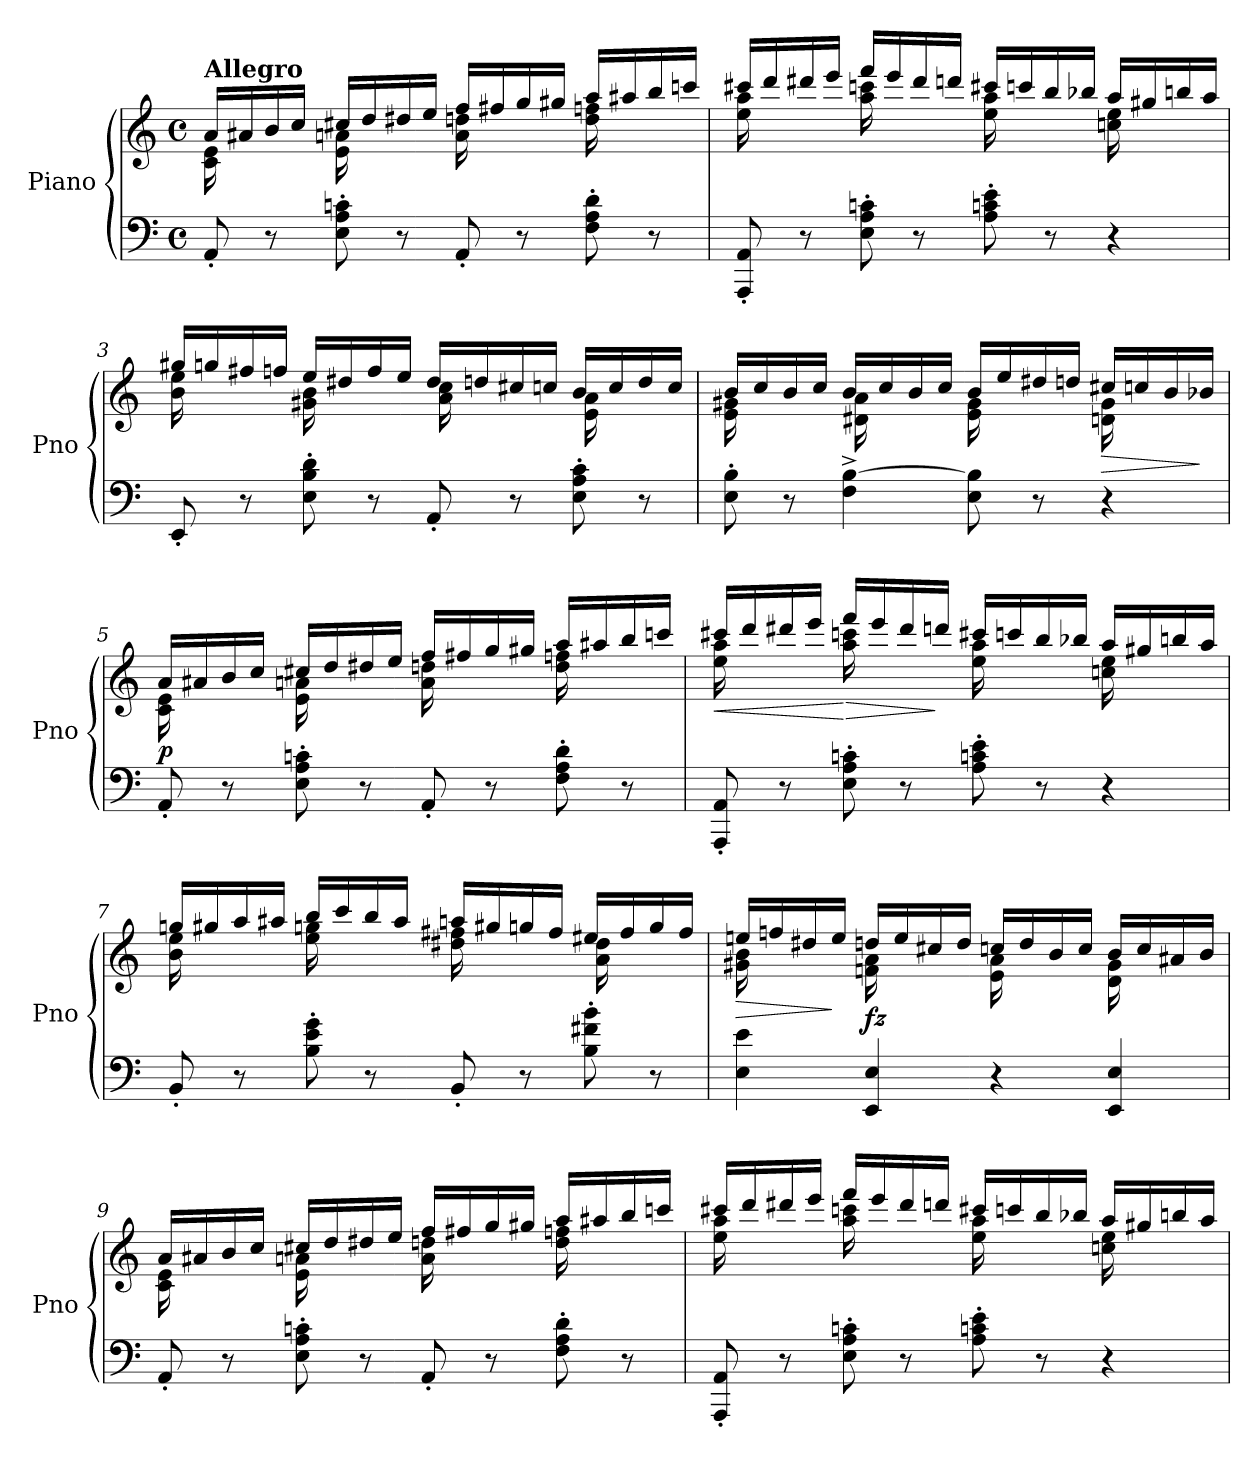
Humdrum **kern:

**kern	**kern	**dynam
*part1	*part1	*part1
*staff2	*staff1	*staff1/2
*I"Piano	*	*
*I'Pno	*	*
*clefF4	*clefG2	*
*k[]	*k[]	*
*M4/4	*M4/4	*
*met(c)	*met(c)	*
*MM144	*MM144	*
=1	=1	=1
*	*^	*
!	!LO:TX:a:B:t=Allegro	!	!
!	!	!	!LO:DY:a
!	!	!	!LO:DY:n=1:b
8AA'/	16a/LL	16c\ 16e\	other-dynamics p
.	16a#X/	8.ryy	.
8r	16b/	.	.
.	16cc/JJ	.	.
8E\' 8A\' 8cn\'	16cc#X/LL	16e\ 16an\	.
.	16dd/	8.ryy	.
8r	16dd#X/	.	.
.	16ee/JJ	.	.
!	!	!	!LO:DY:n=2:b
8AA'/	16ff/LL	16a\ 16ddn\	other-dynamics
.	16ff#X/	8.ryy	.
8r	16gg/	.	.
.	16gg#X/JJ	.	.
8F\' 8A\' 8d\'	16aa/LL	16dd\ 16ffn\	.
.	16aa#X/	8.ryy	.
8r	16bb/	.	.
.	16cccn/JJ	.	.
!!LO:LB:g=z	!!
=2	=2	=2	=2
8AAA/' 8AA/'	16ccc#X/LL	16ee\ 16aa\	.
.	16ddd/	8.ryy	.
8r	16ddd#X/	.	.
.	16eee/JJ	.	.
8E\' 8A\' 8cn\'	16fff/LL	16aa\ 16cccn\	.
.	16eee/	8.ryy	.
8r	16ddd#/	.	.
.	16dddn/JJ	.	.
8A\' 8cn\' 8e\'	16ccc#X/LL	16ee\ 16aa\	.
.	16cccn/	8.ryy	.
8r	16bb/	.	.
.	16bb-X/JJ	.	.
4r	16aa/LL	16ccn\ 16ee\	.
.	16gg#X/	8.ryy	.
.	16bbn/	.	.
.	16aa/JJ	.	.
=3	=3	=3	=3
8EE'/	16gg#X/LL	16b\ 16ee\	.
.	16ggn/	8.ryy	.
8r	16ff#X/	.	.
.	16ffn/JJ	.	.
8E\' 8B\' 8d\'	16ee/LL	16g#X\ 16b\	.
.	16dd#X/	8.ryy	.
8r	16ff/	.	.
.	16ee/JJ	.	.
8AA'/	16dd#/LL	16a\ 16cc\	.
.	16ddn/	8.ryy	.
8r	16cc#X/	.	.
.	16ccn/JJ	.	.
8E\' 8A\' 8c\'	16b/LL	16e\ 16a\	.
.	16cc/	8.ryy	.
8r	16dd/	.	.
.	16cc/JJ	.	.
!!LO:LB:g=z	!!
=4	=4	=4	=4
8E\' 8B\'	16b/LL	16e\ 16g#X\	.
.	16cc/	8.ryy	.
8r	16b/	.	.
.	16cc/JJ	.	.
4F\^ [4B\^	16b/LL	16d#X\ 16a\	.
.	16cc/	8.ryy	.
.	16b/	.	.
.	16cc/JJ	.	.
8E\ 8B\]	16b/LL	16e\ 16g#\	.
.	16ee/	8.ryy	.
8r	16dd#X/	.	.
.	16ddn/JJ	.	.
!	!	!	!LO:HP:b
4r	16cc#X/LL	16dn\ 16g#\	>
.	16ccn/	8.ryy	.
.	16b/	.	.
.	16b-X/JJ	.	]
=5	=5	=5	=5
!	!	!	!LO:DY:b
8AA'/	16a/LL	16c\ 16e\	p
.	16a#X/	8.ryy	.
8r	16b/	.	.
.	16cc/JJ	.	.
8E\' 8A\' 8cn\'	16cc#X/LL	16e\ 16an\	.
.	16dd/	8.ryy	.
8r	16dd#X/	.	.
.	16ee/JJ	.	.
!	!	!	!LO:DY:b
8AA'/	16ff/LL	16a\ 16ddn\	other-dynamics
.	16ff#X/	8.ryy	.
8r	16gg/	.	.
.	16gg#X/JJ	.	.
8F\' 8A\' 8d\'	16aa/LL	16dd\ 16ffn\	.
.	16aa#X/	8.ryy	.
8r	16bb/	.	.
.	16cccn/JJ	.	.
!!LO:LB:g=z	!!
=6	=6	=6	=6
!	!	!	!LO:HP:b
8AAA/' 8AA/'	16ccc#X/LL	16ee\ 16aa\	<
.	16ddd/	8.ryy	.
8r	16ddd#X/	.	.
.	16eee/JJ	.	.
!	!	!	!LO:HP:n=1:b
8E\' 8A\' 8cn\'	16fff/LL	16aa\ 16cccn\	[ >
.	16eee/	8.ryy	.
8r	16ddd#/	.	.
.	16dddn/JJ	.	]
8A\' 8cn\' 8e\'	16ccc#X/LL	16ee\ 16aa\	.
.	16cccn/	8.ryy	.
8r	16bb/	.	.
.	16bb-X/JJ	.	.
4r	16aa/LL	16ccn\ 16ee\	.
.	16gg#X/	8.ryy	.
.	16bbn/	.	.
.	16aa/JJ	.	.
=7	=7	=7	=7
8BB'/	16ggn/LL	16b\ 16ee\	.
.	16gg#X/	8.ryy	.
8r	16aa/	.	.
.	16aa#X/JJ	.	.
8B\' 8e\' 8g\'	16bb/LL	16ee\ 16ggn\	.
.	16ccc/	8.ryy	.
8r	16bb/	.	.
.	16aa#/JJ	.	.
8BB'/	16aan/LL	16dd#X\ 16ff#X\	.
.	16gg#X/	8.ryy	.
8r	16ggn/	.	.
.	16ff#/JJ	.	.
8B\' 8f#X\' 8b\'	16ee#X/LL	16a\ 16dd#\	.
.	16ff#/	8.ryy	.
8r	16gg/	.	.
.	16ff#/JJ	.	.
!!LO:LB:g=z	!!
=8	=8	=8	=8
!	!	!	!LO:HP:b
4E\ 4e\	16een/LL	16g#X\ 16b\	>
.	16ffn/	8.ryy	.
.	16dd#X/	.	.
.	16ee/JJ	.	]
!	!	!	!LO:DY:b
4EE/ 4E/	16ddn/LL	16fn\ 16a\	fz
.	16ee/	8.ryy	.
.	16cc#X/	.	.
.	16dd/JJ	.	.
4r	16ccn/LL	16e\ 16a\	.
.	16dd/	8.ryy	.
.	16b/	.	.
.	16cc/JJ	.	.
4EE/ 4E/	16b/LL	16d\ 16g#\	.
.	16cc/	8.ryy	.
.	16a#X/	.	.
.	16b/JJ	.	.
=9	=9	=9	=9
!	!	!	!LO:DY:a
!	!	!	!LO:DY:n=1:b
8AA'/	16a/LL	16c\ 16e\	other-dynamics p
.	16a#X/	8.ryy	.
8r	16b/	.	.
.	16cc/JJ	.	.
8E\' 8A\' 8cn\'	16cc#X/LL	16e\ 16an\	.
.	16dd/	8.ryy	.
8r	16dd#X/	.	.
.	16ee/JJ	.	.
!	!	!	!LO:DY:n=2:b
8AA'/	16ff/LL	16a\ 16ddn\	other-dynamics
.	16ff#X/	8.ryy	.
8r	16gg/	.	.
.	16gg#X/JJ	.	.
8F\' 8A\' 8d\'	16aa/LL	16dd\ 16ffn\	.
.	16aa#X/	8.ryy	.
8r	16bb/	.	.
.	16cccn/JJ	.	.
!!LO:PB:g=z	!!
=10	=10	=10	=10
8AAA/' 8AA/'	16ccc#X/LL	16ee\ 16aa\	.
.	16ddd/	8.ryy	.
8r	16ddd#X/	.	.
.	16eee/JJ	.	.
8E\' 8A\' 8cn\'	16fff/LL	16aa\ 16cccn\	.
.	16eee/	8.ryy	.
8r	16ddd#/	.	.
.	16dddn/JJ	.	.
8A\' 8cn\' 8e\'	16ccc#X/LL	16ee\ 16aa\	.
.	16cccn/	8.ryy	.
8r	16bb/	.	.
.	16bb-X/JJ	.	.
4r	16aa/LL	16ccn\ 16ee\	.
.	16gg#X/	8.ryy	.
.	16bbn/	.	.
.	16aa/JJ	.	.
*	*v	*v	*
=	=	=
*-	*-	*-
